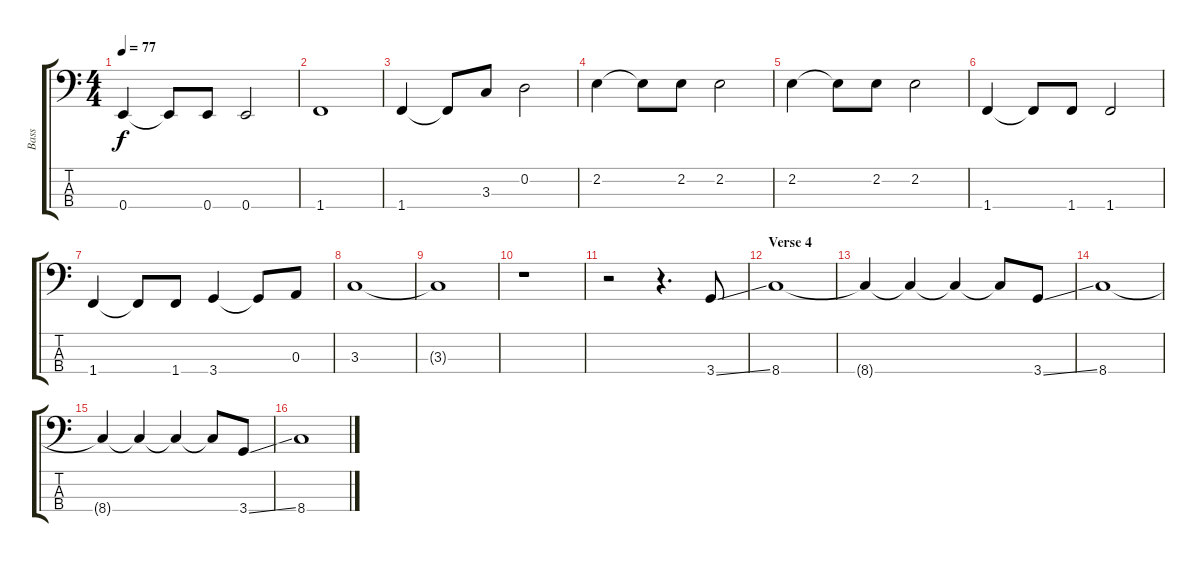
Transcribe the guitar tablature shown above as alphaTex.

\track ("Bass" "Bass") {instrument fretlessbass}
\staff {score tabs}
\tuning (G2 D2 A1 E1) {hide}
\ts (4 4)
\tempo 77
\clef f4
\ks c
0.4.4{dy f} 0.4{t}.8 0.4.8 0.4.2 |
1.4.1 |
1.4.4 1.4{t}.8 3.3.8 0.2.2 |
2.2.4 2.2{t}.8 2.2.8 2.2.2 |
2.2.4 2.2{t}.8 2.2.8 2.2.2 |
1.4.4 1.4{t}.8 1.4.8 1.4.2 |
1.4.4 1.4{t}.8 1.4.8 3.4.4 3.4{t}.8 0.3.8 |
3.3.1 |
3.3{t}.1 |
r.1 |
r.2 r.4{d} 3.4{ss}.8 |
\section ("" "Verse 4")
8.4.1 |
8.4{t}.4 8.4{t}.4 8.4{t}.4 8.4{t}.8 3.4{ss}.8 |
8.4.1 |
8.4{t}.4 8.4{t}.4 8.4{t}.4 8.4{t}.8 3.4{ss}.8 |
8.4.1
